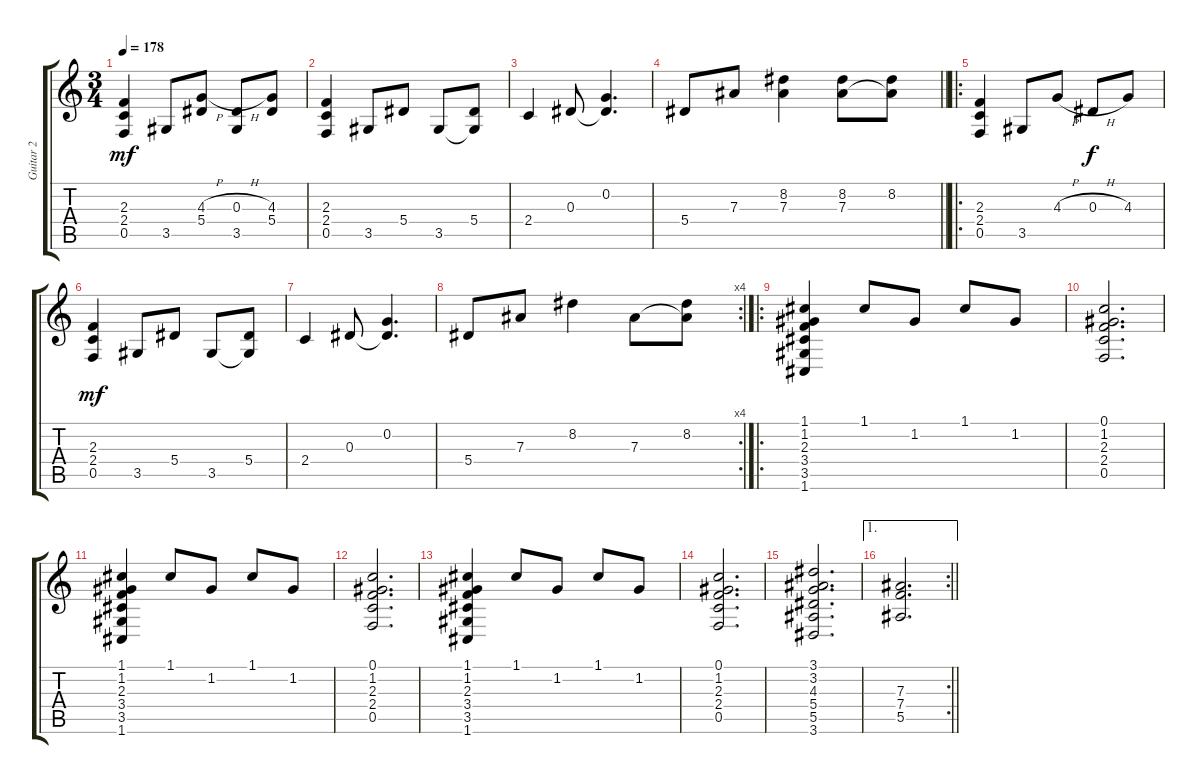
\track ("Guitar 2" "Guitar 2") {instrument distortionguitar}
\staff {score tabs}
\tuning (C4 G3 Eb3 Bb2 F2 C2) {hide}
\ts (3 4)
\tempo 178
\clef g2
\ks c
(2.3 2.4 0.5).4{dy mf} 3.5.8 (4.3{h} 5.4).8 (0.3{h} 3.5).8 (4.3 5.4).8 |
(2.3 2.4 0.5).4 3.5.8 5.4.8 3.5.8 (5.4 3.5{t}).8 |
2.4.4 0.3.8 (0.2 0.3{t}).4{d} |
\barLineRight lightlight
5.4.8 7.3.8 (8.2 7.3).4 (8.2 7.3).8 (8.2 7.3{t}).8 |
\ro
(2.3 2.4 0.5).4{volume 14 balance 14 instrument distortionguitar} 3.5.8 4.3{h}.8 0.3{h}.8{dy f} 4.3.8 |
(2.3 2.4 0.5).4{dy mf} 3.5.8 5.4.8 3.5.8 (5.4 3.5{t}).8 |
2.4.4 0.3.8 (0.2 0.3{t}).4{d} |
\rc 4
5.4.8 7.3.8 8.2.4 7.3.8 (8.2 7.3{t}).8 |
\ro
(1.1 1.2 2.3 3.4 3.5 1.6).4{volume 12 balance 8} 1.1.8 1.2.8 1.1.8 1.2.8 |
(0.1 1.2 2.3 2.4 0.5).2{d} |
(1.1 1.2 2.3 3.4 3.5 1.6).4 1.1.8 1.2.8 1.1.8 1.2.8 |
(0.1 1.2 2.3 2.4 0.5).2{d} |
(1.1 1.2 2.3 3.4 3.5 1.6).4 1.1.8 1.2.8 1.1.8 1.2.8 |
(0.1 1.2 2.3 2.4 0.5).2{d} |
(3.1 3.2 4.3 5.4 5.5 3.6).2{d} |
\ae 1
\rc 2
\barLineRight lightlight
(7.3 7.4 5.5).2{d}
